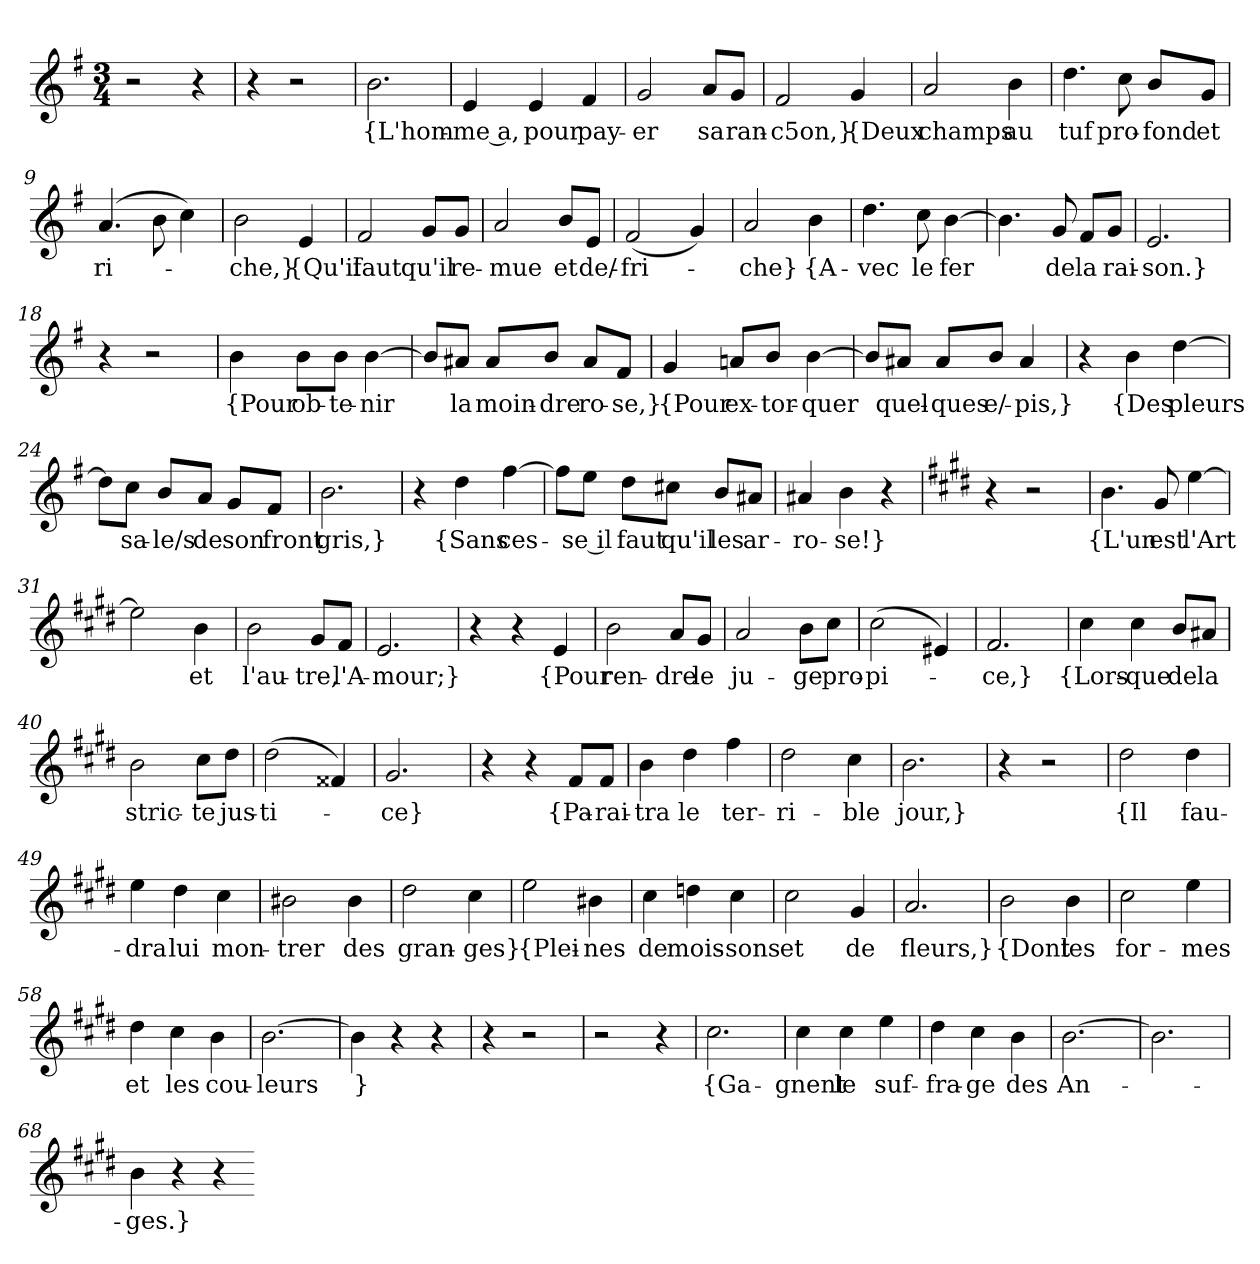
**kern	**text
*part1	*part1
*staff1	*staff1
*clefG2	*
*k[f#]	*
*M3/4	*
=1	=1
2r	.
4r	.
=2	=2
4r	.
2r	.
=3	=3
2.b	{L'hom-
=4	=4
4e	-me a,
4e	pour
4f#	pay-
=5	=5
2g	-er
8a/L	sa
8g/J	ran-
=6	=6
2f#	-c5on,}
4g	{Deux
=7	=7
2a	champs
4b	au
=8	=8
4.dd	tuf
8cc	pro-
8b/L	-fond
8g/J	et
=9	=9
(4.a	ri-
8b	.
4cc)	.
=10	=10
2b	-che,}
4e	{Qu'il
=11	=11
2f#	faut
8g/L	qu'il
8g/J	re-
=12	=12
2a	-mue
8b/L	et
8e/J	de/-
=13	=13
(2f#	-fri-
4g)	.
=14	=14
2a	-che}
4b	{A-
=15	=15
4.dd	-vec
8cc	le
[4b	fer
=16	=16
4.b]	.
8g	de
8f#/L	la
8g/J	rai-
=17	=17
2.e	-son.}
=18	=18
4r	.
2r	.
=19	=19
4b	{Pour
8b\L	ob-
8b\J	-te-
[4b	-nir
=20	=20
8b/L]	.
8a#X/J	la
8a#/L	moin-
8b/J	-dre
8a#/L	ro-
8f#/J	-se,}
=21	=21
4g	{Pour
8an/L	ex-
8b/J	-tor-
[4b	-quer
=22	=22
8b/L]	.
8a#X/J	quel-
8a#/L	-ques
8b/J	e/-
4a#	-pis,}
=23	=23
4r	.
4b	{Des
[4dd	pleurs
=24	=24
8dd\L]	.
8cc\J	sa-
8b/L	-le/s
8a/J	de
8g/L	son
8f#/J	front
=25	=25
2.b	gris,}
=26	=26
4r	.
4dd	{Sans
[4ff#	ces-
=27	=27
8ff#\L]	.
8ee\J	-se il
8dd\L	faut
8cc#X\J	qu'il
8b/L	les
8a#X/J	ar-
=28	=28
4a#X	-ro-
4b	-se!}
4r	.
=29	=29
*k[f#c#g#d#]	*
4r	.
2r	.
=30	=30
4.b	{L'un
8g#	est
[4ee	l'Art
=31	=31
2ee]	.
4b	et
=32	=32
2b	l'au-
8g#/L	-tre,
8f#/J	l'A-
=33	=33
2.e	-mour;}
=34	=34
4r	.
4r	.
4e	{Pour
=35	=35
2b	ren-
8a/L	-dre
8g#/J	le
=36	=36
2a	ju-
8b\L	-ge
8cc#\J	pro-
=37	=37
(2cc#	-pi-
4e#X)	.
=38	=38
2.f#	-ce,}
=39	=39
4cc#	{Lors-
4cc#	-que
8b/L	de
8a#X/J	la
=40	=40
2b	stric-
8cc#\L	-te
8dd#\J	jus-
=41	=41
(2dd#	-ti-
4f##X)	.
=42	=42
2.g#	-ce}
=43	=43
4r	.
4r	.
8f#/L	{Pa-
8f#/J	-rai-
=44	=44
4b	-tra
4dd#	le
4ff#	ter-
=45	=45
2dd#	-ri-
4cc#	-ble
=46	=46
2.b	jour,}
=47	=47
4r	.
2r	.
=48	=48
2dd#	{Il
4dd#	fau-
=49	=49
4ee	-dra
4dd#	lui
4cc#	mon-
=50	=50
2b#X	-trer
4b#	des
=51	=51
2dd#	gran-
4cc#	-ges}
=52	=52
2ee	{Plei-
4b#X	-nes
=53	=53
4cc#	de
4ddn	mois-
4cc#	-sons
=54	=54
2cc#	et
4g#	de
=55	=55
2.a	fleurs,}
=56	=56
2b	{Dont
4b	les
=57	=57
2cc#	for-
4ee	-mes
=58	=58
4dd#	et
4cc#	les
4b	cou-
=59	=59
[2.b	-leurs
=60	=60
4b]	}
4r	.
4r	.
=61	=61
4r	.
2r	.
=62	=62
2r	.
4r	.
=63	=63
2.cc#	{Ga-
=64	=64
4cc#	-gnent
4cc#	le
4ee	suf-
=65	=65
4dd#	-fra-
4cc#	-ge
4b	des
=66	=66
[2.b	An-
=67	=67
2.b]	.
=68	=68
4b	-ges.}
4r	.
4r	.
=-	=-
*-	*-
